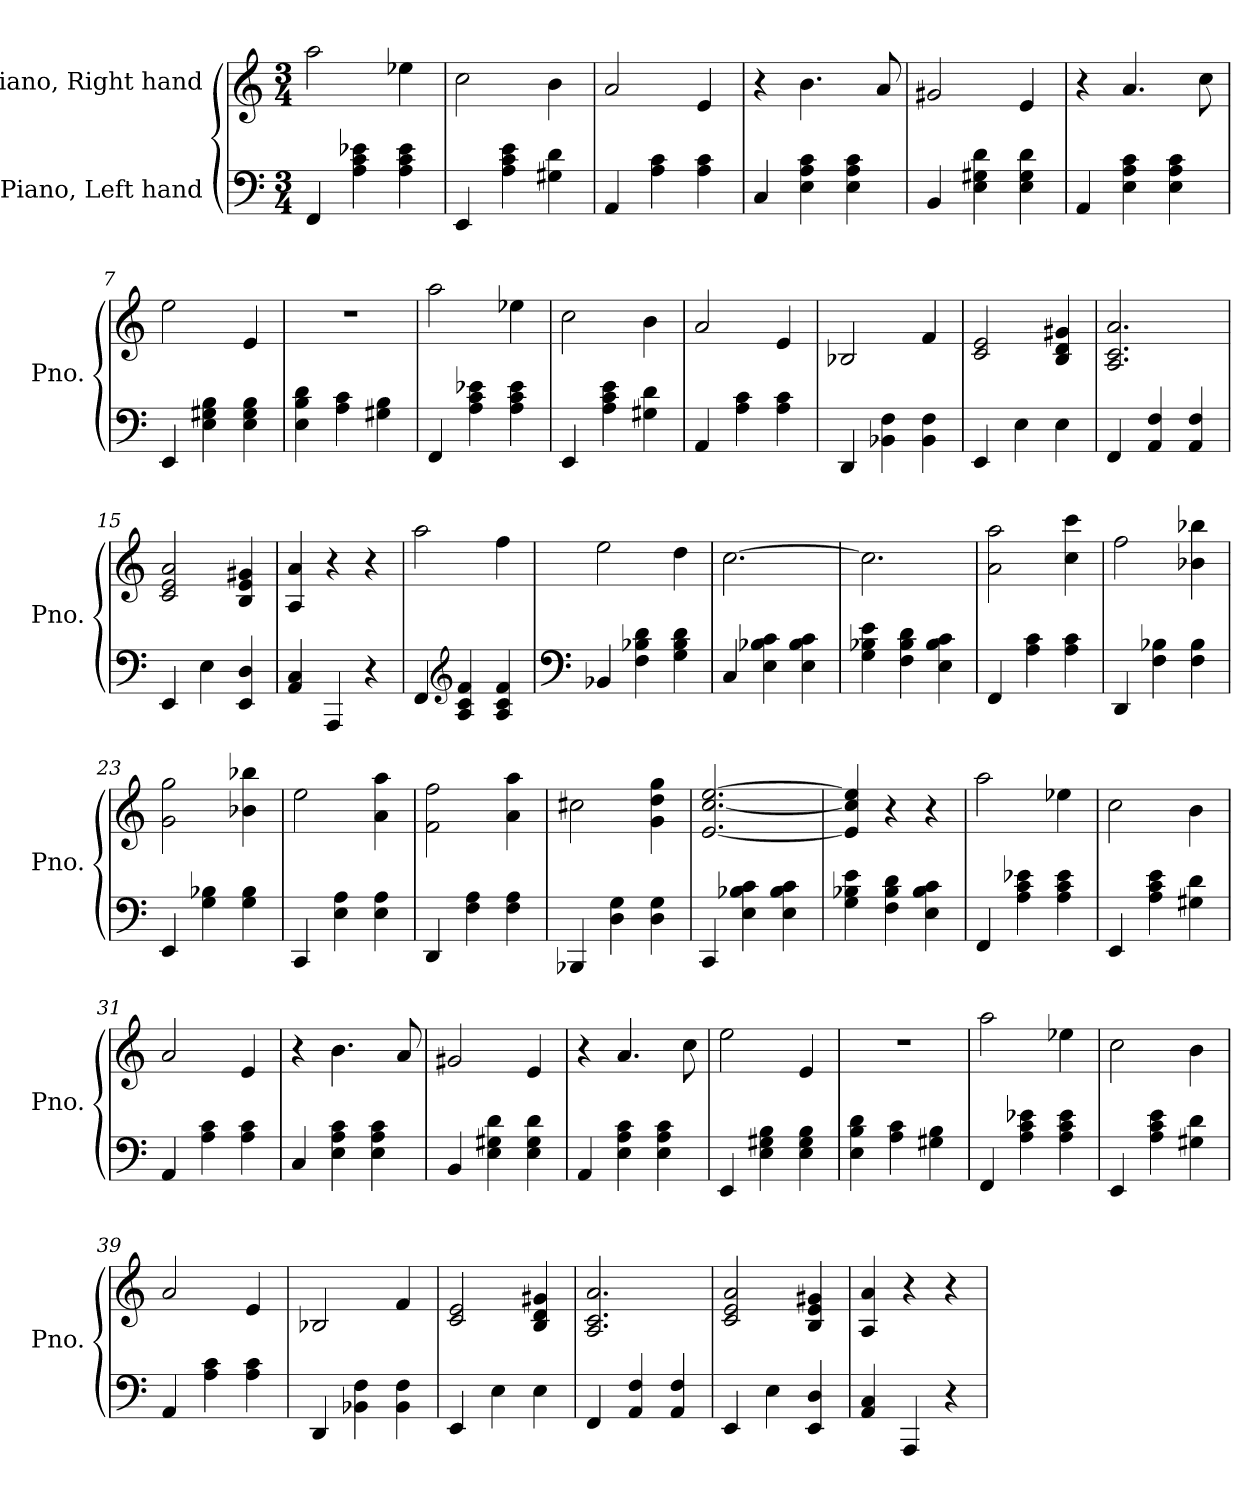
**kern	**kern
*part2	*part1
*staff2	*staff1
*I"Piano, Left hand	*I"Piano, Right hand
*I'Pno.	*I'Pno.
*clefF4	*clefG2
*k[]	*k[]
*M3/4	*M3/4
*MM120	*MM120
=1	=1
4FF/	2aa\
4A\ 4c\ 4e-X\	.
4A\ 4c\ 4e-\	4ee-X\
=2	=2
4EE/	2cc\
4A\ 4c\ 4e\	.
4G#X\ 4d\	4b\
=3	=3
4AA/	2a/
4A\ 4c\	.
4A\ 4c\	4e/
=4	=4
4C/	4r
4E\ 4A\ 4c\	4.b\
4E\ 4A\ 4c\	.
.	8a/
=5	=5
4BB/	2g#X/
4E\ 4G#X\ 4d\	.
4E\ 4G#\ 4d\	4e/
=6	=6
4AA/	4r
4E\ 4A\ 4c\	4.a/
4E\ 4A\ 4c\	.
.	8cc\
=7	=7
4EE/	2ee\
4E\ 4G#X\ 4B\	.
4E\ 4G#\ 4B\	4e/
!!LO:LB:g=z
=8	=8
4E\ 4B\ 4d\	2.r
4A\ 4c\	.
4G#X\ 4B\	.
=9	=9
4FF/	2aa\
4A\ 4c\ 4e-X\	.
4A\ 4c\ 4e-\	4ee-X\
=10	=10
4EE/	2cc\
4A\ 4c\ 4e\	.
4G#X\ 4d\	4b\
=11	=11
4AA/	2a/
4A\ 4c\	.
4A\ 4c\	4e/
=12	=12
4DD/	2B-X/
4BB-X\ 4F\	.
4BB-\ 4F\	4f/
=13	=13
4EE/	2c/ 2e/
4E\	.
4E\	4B/ 4d/ 4g#X/
=14	=14
4FF/	2.A/ 2.c/ 2.a/
4AA/ 4F/	.
4AA/ 4F/	.
=15	=15
4EE/	2c/ 2e/ 2a/
4E\	.
4EE/ 4D/	4B/ 4e/ 4g#X/
=16	=16
4AA/ 4C/	4A/ 4a/
4AAA/	4r
4r	4r
!!LO:LB:g=z
=17	=17
4FF/	2aa\
*clefG2	*
4A/ 4c/ 4f/	.
4A/ 4c/ 4f/	4ff\
=18	=18
*clefF4	*
4BB-X/	2ee\
4F\ 4B-X\ 4d\	.
4G\ 4B-\ 4d\	4dd\
=19	=19
4C/	[2.cc\
4E\ 4B-X\ 4c\	.
4E\ 4B-\ 4c\	.
=20	=20
4G\ 4B-X\ 4e\	2.cc\]
4F\ 4B-\ 4d\	.
4E\ 4B-\ 4c\	.
=21	=21
4FF/	2a\ 2aa\
4A\ 4c\	.
4A\ 4c\	4cc\ 4ccc\
=22	=22
4DD/	2ff\
4F\ 4B-X\	.
4F\ 4B-\	4b-X\ 4bb-X\
=23	=23
4EE/	2g\ 2gg\
4G\ 4B-X\	.
4G\ 4B-\	4b-X\ 4bb-X\
!!LO:LB:g=z
=24	=24
4CC/	2ee\
4E\ 4A\	.
4E\ 4A\	4a\ 4aa\
=25	=25
4DD/	2f\ 2ff\
4F\ 4A\	.
4F\ 4A\	4a\ 4aa\
=26	=26
4BBB-X/	2cc#X\
4D\ 4G\	.
4D\ 4G\	4g\ 4dd\ 4gg\
=27	=27
4CC/	[2.e/ [2.cc/ [2.ee/
4E\ 4B-X\ 4c\	.
4E\ 4B-\ 4c\	.
=28	=28
4G\ 4B-X\ 4e\	4e/] 4cc/] 4ee/]
4F\ 4B-\ 4d\	4r
4E\ 4B-\ 4c\	4r
=29	=29
4FF/	2aa\
4A\ 4c\ 4e-X\	.
4A\ 4c\ 4e-\	4ee-X\
=30	=30
4EE/	2cc\
4A\ 4c\ 4e\	.
4G#X\ 4d\	4b\
=31	=31
4AA/	2a/
4A\ 4c\	.
4A\ 4c\	4e/
!!LO:LB:g=z
=32	=32
4C/	4r
4E\ 4A\ 4c\	4.b\
4E\ 4A\ 4c\	.
.	8a/
=33	=33
4BB/	2g#X/
4E\ 4G#X\ 4d\	.
4E\ 4G#\ 4d\	4e/
=34	=34
4AA/	4r
4E\ 4A\ 4c\	4.a/
4E\ 4A\ 4c\	.
.	8cc\
=35	=35
4EE/	2ee\
4E\ 4G#X\ 4B\	.
4E\ 4G#\ 4B\	4e/
=36	=36
4E\ 4B\ 4d\	2.r
4A\ 4c\	.
4G#X\ 4B\	.
=37	=37
4FF/	2aa\
4A\ 4c\ 4e-X\	.
4A\ 4c\ 4e-\	4ee-X\
=38	=38
4EE/	2cc\
4A\ 4c\ 4e\	.
4G#X\ 4d\	4b\
=39	=39
4AA/	2a/
4A\ 4c\	.
4A\ 4c\	4e/
!!LO:LB:g=z
=40	=40
4DD/	2B-X/
4BB-X\ 4F\	.
4BB-\ 4F\	4f/
=41	=41
4EE/	2c/ 2e/
4E\	.
4E\	4B/ 4d/ 4g#X/
=42	=42
4FF/	2.A/ 2.c/ 2.a/
4AA/ 4F/	.
4AA/ 4F/	.
=43	=43
4EE/	2c/ 2e/ 2a/
4E\	.
4EE/ 4D/	4B/ 4e/ 4g#X/
=44	=44
4AA/ 4C/	4A/ 4a/
4AAA/	4r
4r	4r
=	=
*-	*-
